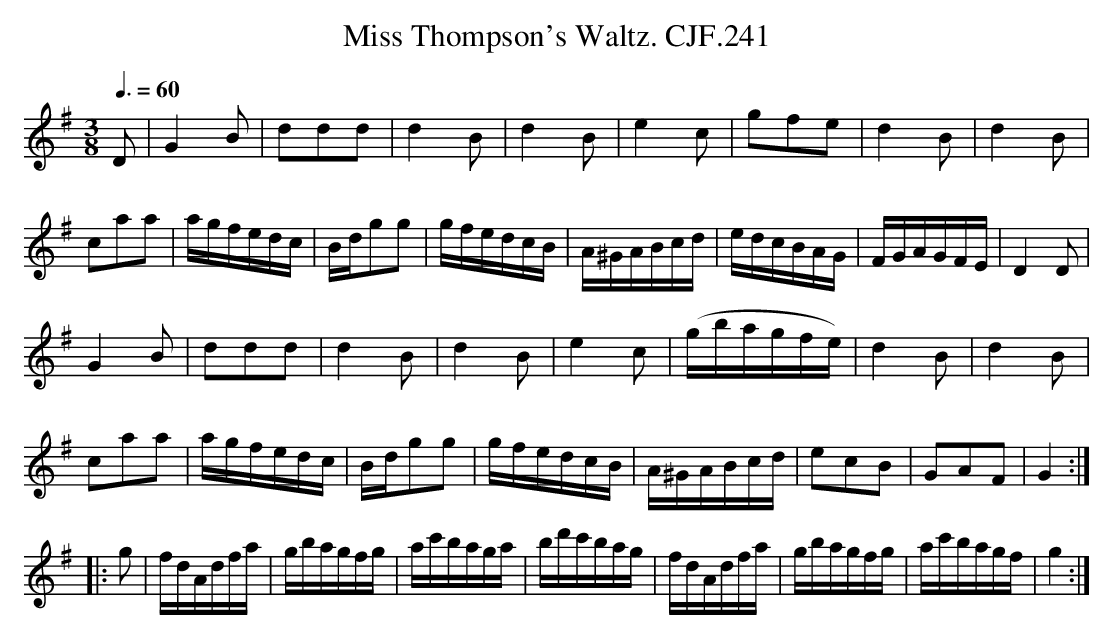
X:1
T:Miss Thompson's Waltz. CJF.241
M:3/8
L:1/16
Q:3/8=60
K:G
D2|G4B2|d2d2d2|d4B2|d4B2|\
e4c2|g2f2e2|d4B2|d4B2|
c2a2a2|agfedc|Bdg2g2|gfedcB|\
A^GABcd|edcBAG|FGAGFE|D4D2|
G4B2|d2d2d2|d4B2|d4B2|\
e4c2|(gbagfe)|d4B2|d4B2|
c2a2a2|agfedc|Bdg2g2|gfedcB|\
A^GABcd|e2c2B2|G2A2F2|G4:|
|:g2|fdAdfa|gbagfg|ac'baga|bd'c'bag|\
fdAdfa|gbagfg|ac'bagf|g4:|
